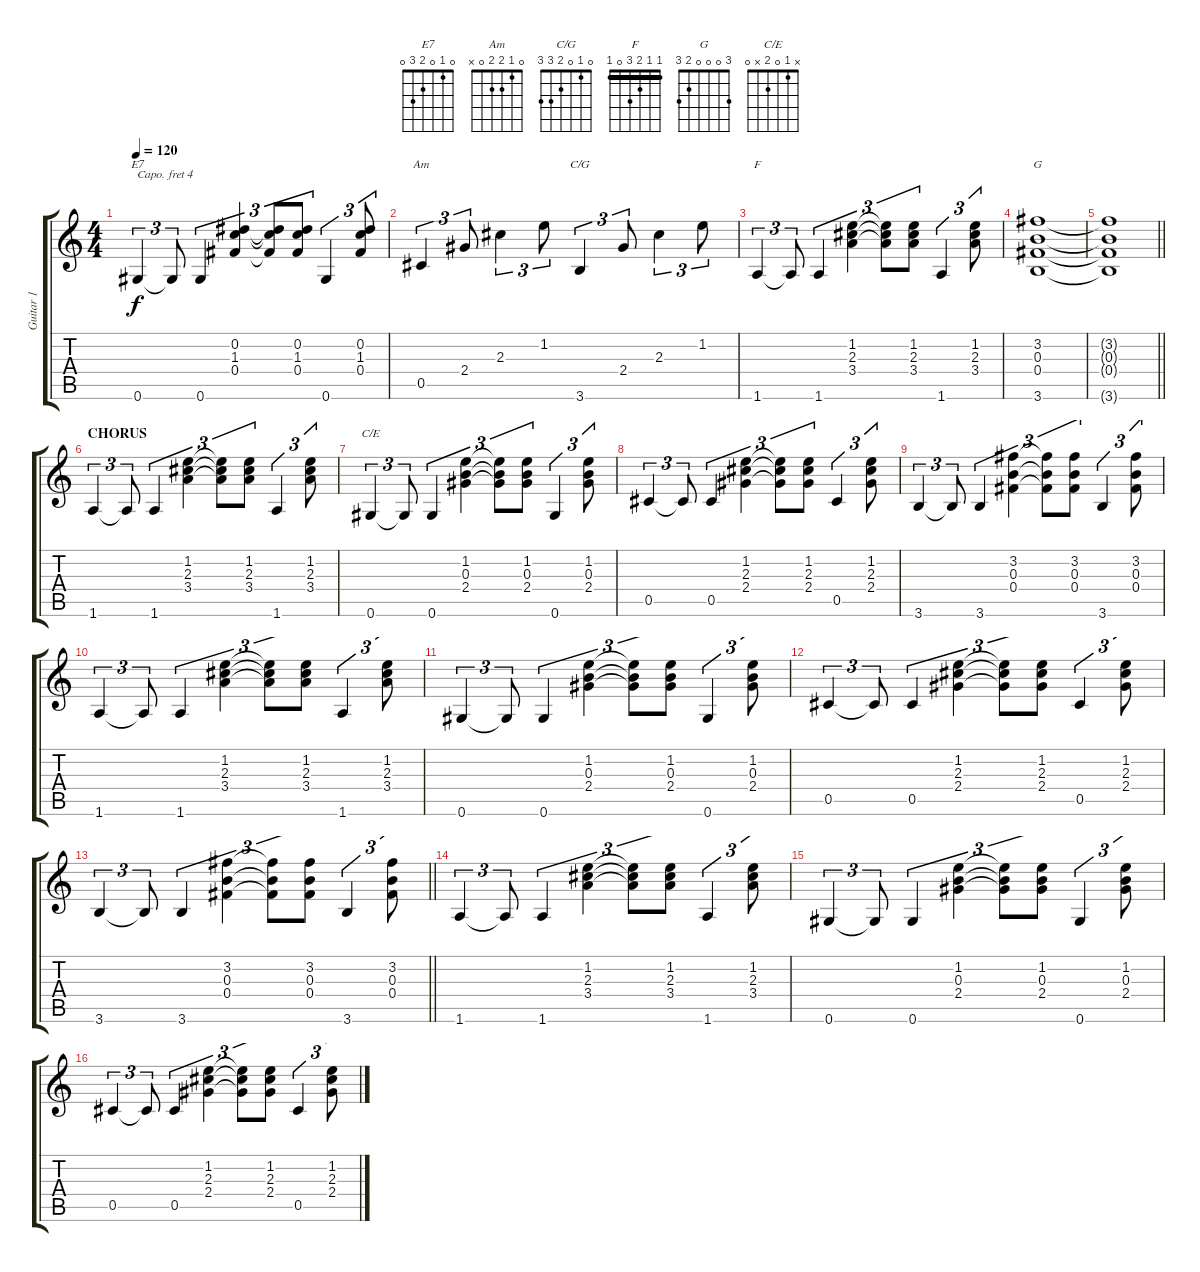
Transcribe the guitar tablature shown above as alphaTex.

\track ("Guitar 1" "Guitar 1") {instrument acousticguitarnylon}
\staff {score tabs}
\capo 4
\tuning (E4 B3 G3 D3 A2 E2) {hide}
\chord ("E7" 0 1 0 2 3 0)
\chord ("Am" 0 1 2 2 0 x)
\chord ("C/G" 0 1 0 2 3 3)
\chord ("F" 1 1 2 3 0 1) {barre 1}
\chord ("G" 3 0 0 0 2 3)
\chord ("C/E" x 1 0 2 x 0)
\ts (4 4)
\tempo 120
\clef g2
\ks c
0.6.4{tu (3 2) ch "E7" dy f} 0.6{t}.8{tu (3 2)} 0.6.4{tu (3 2)} (0.2 1.3 0.4).4{tu (3 2)} (0.2{t} 1.3{t} 0.4{t}).8{tu (3 2)} (0.2 1.3 0.4).8{tu (3 2)} 0.6.4{tu (3 2)} (0.2 1.3 0.4).8{tu (3 2)} |
0.5.4{tu (3 2) ch "Am"} 2.4.8{tu (3 2)} 2.3.4{tu (3 2)} 1.2.8{tu (3 2)} 3.6.4{tu (3 2) ch "C/G"} 2.4.8{tu (3 2)} 2.3.4{tu (3 2)} 1.2.8{tu (3 2)} |
1.6.4{tu (3 2) ch "F"} 1.6{t}.8{tu (3 2)} 1.6.4{tu (3 2)} (1.2 2.3 3.4).4{tu (3 2)} (1.2{t} 2.3{t} 3.4{t}).8{tu (3 2)} (1.2 2.3 3.4).8{tu (3 2)} 1.6.4{tu (3 2)} (1.2 2.3 3.4).8{tu (3 2)} |
(3.2 0.3 0.4 3.6).1{ch "G"} |
\barLineRight lightlight
(3.2{t} 0.3{t} 0.4{t} 3.6{t}).1 |
\section ("" "CHORUS")
1.6.4{tu (3 2)} 1.6{t}.8{tu (3 2)} 1.6.4{tu (3 2)} (1.2 2.3 3.4).4{tu (3 2)} (1.2{t} 2.3{t} 3.4{t}).8{tu (3 2)} (1.2 2.3 3.4).8{tu (3 2)} 1.6.4{tu (3 2)} (1.2 2.3 3.4).8{tu (3 2)} |
0.6.4{tu (3 2) ch "C/E"} 0.6{t}.8{tu (3 2)} 0.6.4{tu (3 2)} (1.2 0.3 2.4).4{tu (3 2)} (1.2{t} 0.3{t} 2.4{t}).8{tu (3 2)} (1.2 0.3 2.4).8{tu (3 2)} 0.6.4{tu (3 2)} (1.2 0.3 2.4).8{tu (3 2)} |
0.5.4{tu (3 2)} 0.5{t}.8{tu (3 2)} 0.5.4{tu (3 2)} (1.2 2.3 2.4).4{tu (3 2)} (1.2{t} 2.3{t} 2.4{t}).8{tu (3 2)} (1.2 2.3 2.4).8{tu (3 2)} 0.5.4{tu (3 2)} (1.2 2.3 2.4).8{tu (3 2)} |
3.6.4{tu (3 2)} 3.6{t}.8{tu (3 2)} 3.6.4{tu (3 2)} (3.2 0.3 0.4).4{tu (3 2)} (3.2{t} 0.3{t} 0.4{t}).8{tu (3 2)} (3.2 0.3 0.4).8{tu (3 2)} 3.6.4{tu (3 2)} (3.2 0.3 0.4).8{tu (3 2)} |
1.6.4{tu (3 2)} 1.6{t}.8{tu (3 2)} 1.6.4{tu (3 2)} (1.2 2.3 3.4).4{tu (3 2)} (1.2{t} 2.3{t} 3.4{t}).8{tu (3 2)} (1.2 2.3 3.4).8{tu (3 2)} 1.6.4{tu (3 2)} (1.2 2.3 3.4).8{tu (3 2)} |
0.6.4{tu (3 2)} 0.6{t}.8{tu (3 2)} 0.6.4{tu (3 2)} (1.2 0.3 2.4).4{tu (3 2)} (1.2{t} 0.3{t} 2.4{t}).8{tu (3 2)} (1.2 0.3 2.4).8{tu (3 2)} 0.6.4{tu (3 2)} (1.2 0.3 2.4).8{tu (3 2)} |
0.5.4{tu (3 2)} 0.5{t}.8{tu (3 2)} 0.5.4{tu (3 2)} (1.2 2.3 2.4).4{tu (3 2)} (1.2{t} 2.3{t} 2.4{t}).8{tu (3 2)} (1.2 2.3 2.4).8{tu (3 2)} 0.5.4{tu (3 2)} (1.2 2.3 2.4).8{tu (3 2)} |
\barLineRight lightlight
3.6.4{tu (3 2)} 3.6{t}.8{tu (3 2)} 3.6.4{tu (3 2)} (3.2 0.3 0.4).4{tu (3 2)} (3.2{t} 0.3{t} 0.4{t}).8{tu (3 2)} (3.2 0.3 0.4).8{tu (3 2)} 3.6.4{tu (3 2)} (3.2 0.3 0.4).8{tu (3 2)} |
\section ("" "")
1.6.4{tu (3 2)} 1.6{t}.8{tu (3 2)} 1.6.4{tu (3 2)} (1.2 2.3 3.4).4{tu (3 2)} (1.2{t} 2.3{t} 3.4{t}).8{tu (3 2)} (1.2 2.3 3.4).8{tu (3 2)} 1.6.4{tu (3 2)} (1.2 2.3 3.4).8{tu (3 2)} |
0.6.4{tu (3 2)} 0.6{t}.8{tu (3 2)} 0.6.4{tu (3 2)} (1.2 0.3 2.4).4{tu (3 2)} (1.2{t} 0.3{t} 2.4{t}).8{tu (3 2)} (1.2 0.3 2.4).8{tu (3 2)} 0.6.4{tu (3 2)} (1.2 0.3 2.4).8{tu (3 2)} |
0.5.4{tu (3 2)} 0.5{t}.8{tu (3 2)} 0.5.4{tu (3 2)} (1.2 2.3 2.4).4{tu (3 2)} (1.2{t} 2.3{t} 2.4{t}).8{tu (3 2)} (1.2 2.3 2.4).8{tu (3 2)} 0.5.4{tu (3 2)} (1.2 2.3 2.4).8{tu (3 2)}
